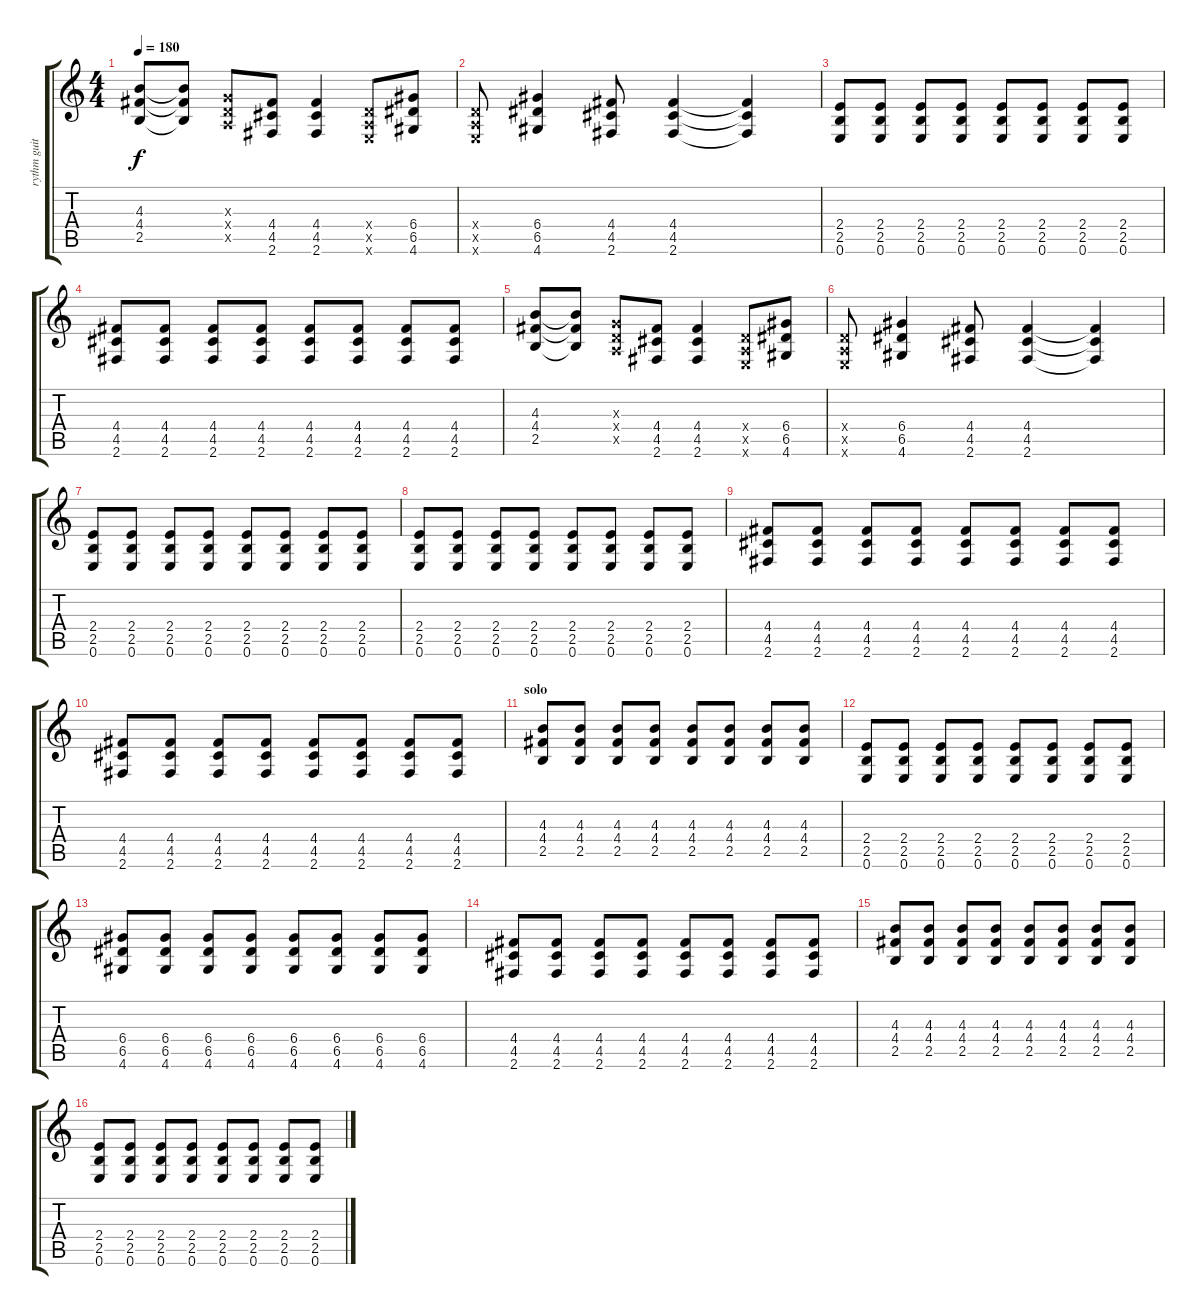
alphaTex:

\track ("rythm guitar" "rythm guit") {instrument overdrivenguitar}
\staff {score tabs}
\tuning (E4 B3 G3 D3 A2 E2) {hide}
\ts (4 4)
\tempo 180
\clef g2
\ks c
(4.3 4.4 2.5).8{dy f} (4.3{t} 4.4{t} 2.5{t}).8 (0.3{x} 0.4{x} 0.5{x}).8 (4.4 4.5 2.6).8 (4.4 4.5 2.6).4 (0.4{x} 0.5{x} 0.6{x}).8 (6.4 6.5 4.6).8 |
(0.4{x} 0.5{x} 0.6{x}).8 (6.4 6.5 4.6).4 (4.4 4.5 2.6).8 (4.4 4.5 2.6).4 (4.4{t} 4.5{t} 2.6{t}).4 |
(2.4 2.5 0.6).8 (2.4 2.5 0.6).8 (2.4 2.5 0.6).8 (2.4 2.5 0.6).8 (2.4 2.5 0.6).8 (2.4 2.5 0.6).8 (2.4 2.5 0.6).8 (2.4 2.5 0.6).8 |
(4.4 4.5 2.6).8 (4.4 4.5 2.6).8 (4.4 4.5 2.6).8 (4.4 4.5 2.6).8 (4.4 4.5 2.6).8 (4.4 4.5 2.6).8 (4.4 4.5 2.6).8 (4.4 4.5 2.6).8 |
(4.3 4.4 2.5).8 (4.3{t} 4.4{t} 2.5{t}).8 (0.3{x} 0.4{x} 0.5{x}).8 (4.4 4.5 2.6).8 (4.4 4.5 2.6).4 (0.4{x} 0.5{x} 0.6{x}).8 (6.4 6.5 4.6).8 |
(0.4{x} 0.5{x} 0.6{x}).8 (6.4 6.5 4.6).4 (4.4 4.5 2.6).8 (4.4 4.5 2.6).4 (4.4{t} 4.5{t} 2.6{t}).4 |
(2.4 2.5 0.6).8 (2.4 2.5 0.6).8 (2.4 2.5 0.6).8 (2.4 2.5 0.6).8 (2.4 2.5 0.6).8 (2.4 2.5 0.6).8 (2.4 2.5 0.6).8 (2.4 2.5 0.6).8 |
(2.4 2.5 0.6).8 (2.4 2.5 0.6).8 (2.4 2.5 0.6).8 (2.4 2.5 0.6).8 (2.4 2.5 0.6).8 (2.4 2.5 0.6).8 (2.4 2.5 0.6).8 (2.4 2.5 0.6).8 |
(4.4 4.5 2.6).8 (4.4 4.5 2.6).8 (4.4 4.5 2.6).8 (4.4 4.5 2.6).8 (4.4 4.5 2.6).8 (4.4 4.5 2.6).8 (4.4 4.5 2.6).8 (4.4 4.5 2.6).8 |
(4.4 4.5 2.6).8 (4.4 4.5 2.6).8 (4.4 4.5 2.6).8 (4.4 4.5 2.6).8 (4.4 4.5 2.6).8 (4.4 4.5 2.6).8 (4.4 4.5 2.6).8 (4.4 4.5 2.6).8 |
\section ("" "solo")
(4.3 4.4 2.5).8{volume 13 instrument overdrivenguitar} (4.3 4.4 2.5).8 (4.3 4.4 2.5).8 (4.3 4.4 2.5).8 (4.3 4.4 2.5).8 (4.3 4.4 2.5).8 (4.3 4.4 2.5).8 (4.3 4.4 2.5).8 |
(2.4 2.5 0.6).8 (2.4 2.5 0.6).8 (2.4 2.5 0.6).8 (2.4 2.5 0.6).8 (2.4 2.5 0.6).8 (2.4 2.5 0.6).8 (2.4 2.5 0.6).8 (2.4 2.5 0.6).8 |
(6.4 6.5 4.6).8 (6.4 6.5 4.6).8 (6.4 6.5 4.6).8 (6.4 6.5 4.6).8 (6.4 6.5 4.6).8 (6.4 6.5 4.6).8 (6.4 6.5 4.6).8 (6.4 6.5 4.6).8 |
(4.4 4.5 2.6).8 (4.4 4.5 2.6).8 (4.4 4.5 2.6).8 (4.4 4.5 2.6).8 (4.4 4.5 2.6).8 (4.4 4.5 2.6).8 (4.4 4.5 2.6).8 (4.4 4.5 2.6).8 |
(4.3 4.4 2.5).8 (4.3 4.4 2.5).8 (4.3 4.4 2.5).8 (4.3 4.4 2.5).8 (4.3 4.4 2.5).8 (4.3 4.4 2.5).8 (4.3 4.4 2.5).8 (4.3 4.4 2.5).8 |
(2.4 2.5 0.6).8 (2.4 2.5 0.6).8 (2.4 2.5 0.6).8 (2.4 2.5 0.6).8 (2.4 2.5 0.6).8 (2.4 2.5 0.6).8 (2.4 2.5 0.6).8 (2.4 2.5 0.6).8
